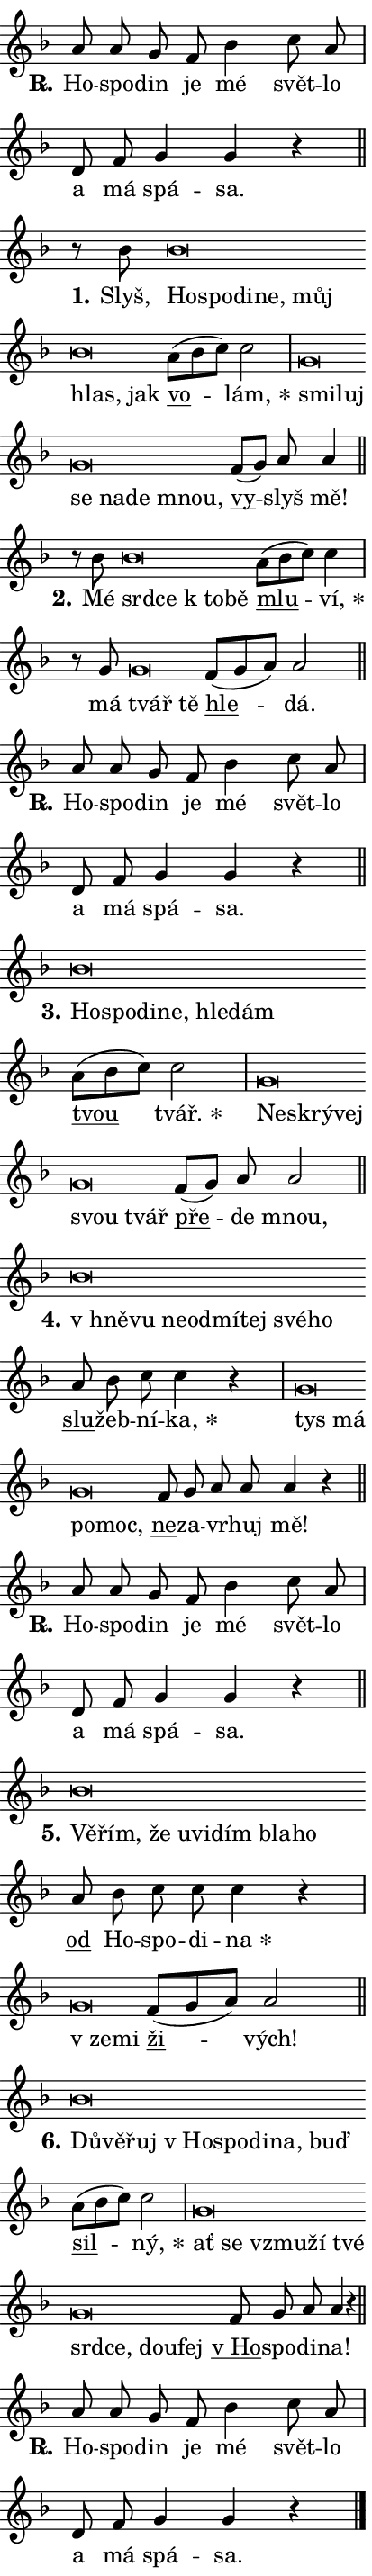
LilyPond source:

\version "2.24.0"
\header { tagline = "" }
\paper {
  indent = 0\cm
  top-margin = 0\cm
  right-margin = 0.13\cm % to fit lyric hyphens
  bottom-margin = 0\cm
  left-margin = 0\cm
  paper-width = 7\cm
  page-breaking = #ly:one-page-breaking
  system-system-spacing.basic-distance = #11
  score-system-spacing.basic-distance = #11
  ragged-last = ##f
}


%% Author: Thomas Morley
%% https://lists.gnu.org/archive/html/lilypond-user/2020-05/msg00002.html
#(define (line-position grob)
"Returns position of @var[grob} in current system:
   @code{'start}, if at first time-step
   @code{'end}, if at last time-step
   @code{'middle} otherwise
"
  (let* ((col (ly:item-get-column grob))
         (ln (ly:grob-object col 'left-neighbor))
         (rn (ly:grob-object col 'right-neighbor))
         (col-to-check-left (if (ly:grob? ln) ln col))
         (col-to-check-right (if (ly:grob? rn) rn col))
         (break-dir-left
           (and
             (ly:grob-property col-to-check-left 'non-musical #f)
             (ly:item-break-dir col-to-check-left)))
         (break-dir-right
           (and
             (ly:grob-property col-to-check-right 'non-musical #f)
             (ly:item-break-dir col-to-check-right))))
        (cond ((eqv? 1 break-dir-left) 'start)
              ((eqv? -1 break-dir-right) 'end)
              (else 'middle))))

#(define (tranparent-at-line-position vctor)
  (lambda (grob)
  "Relying on @code{line-position} select the relevant enry from @var{vctor}.
Used to determine transparency,"
    (case (line-position grob)
      ((end) (not (vector-ref vctor 0)))
      ((middle) (not (vector-ref vctor 1)))
      ((start) (not (vector-ref vctor 2))))))

noteHeadBreakVisibility =
#(define-music-function (break-visibility)(vector?)
"Makes @code{NoteHead}s transparent relying on @var{break-visibility}"
#{
  \override NoteHead.transparent =
    #(tranparent-at-line-position break-visibility)
#})

#(define delete-ledgers-for-transparent-note-heads
  (lambda (grob)
    "Reads whether a @code{NoteHead} is transparent.
If so this @code{NoteHead} is removed from @code{'note-heads} from
@var{grob}, which is supposed to be @code{LedgerLineSpanner}.
As a result ledgers are not printed for this @code{NoteHead}"
    (let* ((nhds-array (ly:grob-object grob 'note-heads))
           (nhds-list
             (if (ly:grob-array? nhds-array)
                 (ly:grob-array->list nhds-array)
                 '()))
           ;; Relies on the transparent-property being done before
           ;; Staff.LedgerLineSpanner.after-line-breaking is executed.
           ;; This is fragile ...
           (to-keep
             (remove
               (lambda (nhd)
                 (ly:grob-property nhd 'transparent #f))
               nhds-list)))
      ;; TODO find a better method to iterate over grob-arrays, similiar
      ;; to filter/remove etc for lists
      ;; For now rebuilt from scratch
      (set! (ly:grob-object grob 'note-heads)  '())
      (for-each
        (lambda (nhd)
          (ly:pointer-group-interface::add-grob grob 'note-heads nhd))
        to-keep))))

squashNotes = {
  \override NoteHead.X-extent = #'(-0.2 . 0.2)
  \override NoteHead.Y-extent = #'(-0.75 . 0)
  \override NoteHead.stencil =
    #(lambda (grob)
       (let ((pos (ly:grob-property grob 'staff-position)))
         (begin
           (if (< pos -7) (display "ERROR: Lower brevis then expected\n") (display "OK: Expected brevis position\n"))
           (if (<= pos -6) ly:text-interface::print ly:note-head::print))))
}
unSquashNotes = {
  \revert NoteHead.X-extent
  \revert NoteHead.Y-extent
  \revert NoteHead.stencil
}

hideNotes = \noteHeadBreakVisibility #begin-of-line-visible
unHideNotes = \noteHeadBreakVisibility #all-visible

% work-around for resetting accidentals
% https://lilypond.org/doc/v2.23/Documentation/notation/displaying-rhythms#unmetered-music
cadenzaMeasure = {
  \cadenzaOff
  \partial 1024 s1024
  \cadenzaOn
}

#(define-markup-command (accent layout props text) (markup?)
  "Underline accented syllable"
  (interpret-markup layout props
    #{\markup \override #'(offset . 4.3) \underline { #text }#}))

responsum = \markup \concat {
  "R" \hspace #-1.05 \path #0.1 #'((moveto 0 0.07) (lineto 0.9 0.8)) \hspace #0.05 "."
}

spaceSize = #0.6828661417322834 % exact space size for TeX Gyre Schola

\layout {
  \context {
    \Staff
    \remove "Time_signature_engraver"
    \override LedgerLineSpanner.after-line-breaking = #delete-ledgers-for-transparent-note-heads
  }
  \context {
    \Lyrics {
      \override LyricSpace.minimum-distance = \spaceSize
      \override LyricText.font-name = #"TeX Gyre Schola"
      \override LyricText.font-size = 1
      \override StanzaNumber.font-name = #"TeX Gyre Schola Bold"
      \override StanzaNumber.font-size = 1
    }
  }
  \context {
    \Score 
    \override NoteHead.text =
      #(lambda (grob) 
        (let ((pos (ly:grob-property grob 'staff-position)))
          #{\markup {
            \combine
              \halign #-0.55 \raise #(if (= pos -6) 0 0.5) \override #'(thickness . 2) \draw-line #'(3.2 . 0)
              \musicglyph "noteheads.sM1"
          }#}))
  }
}

% magnetic-lyrics.ily
%
%   written by
%     Jean Abou Samra <jean@abou-samra.fr>
%     Werner Lemberg <wl@gnu.org>
%
%   adapted by
%     Jiri Hon <jiri.hon@gmail.com>
%
% Version 2022-Apr-15

% https://www.mail-archive.com/lilypond-user@gnu.org/msg149350.html

#(define (Left_hyphen_pointer_engraver context)
   "Collect syllable-hyphen-syllable occurrences in lyrics and store
them in properties.  This engraver only looks to the left.  For
example, if the lyrics input is @code{foo -- bar}, it does the
following.

@itemize @bullet
@item
Set the @code{text} property of the @code{LyricHyphen} grob between
@q{foo} and @q{bar} to @code{foo}.

@item
Set the @code{left-hyphen} property of the @code{LyricText} grob with
text @q{foo} to the @code{LyricHyphen} grob between @q{foo} and
@q{bar}.
@end itemize

Use this auxiliary engraver in combination with the
@code{lyric-@/text::@/apply-@/magnetic-@/offset!} hook."
   (let ((hyphen #f)
         (text #f))
     (make-engraver
      (acknowledgers
       ((lyric-syllable-interface engraver grob source-engraver)
        (set! text grob)))
      (end-acknowledgers
       ((lyric-hyphen-interface engraver grob source-engraver)
        ;(when (not (grob::has-interface grob 'lyric-space-interface))
          (set! hyphen grob)));)
      ((stop-translation-timestep engraver)
       (when (and text hyphen)
         (ly:grob-set-object! text 'left-hyphen hyphen))
       (set! text #f)
       (set! hyphen #f)))))

#(define (lyric-text::apply-magnetic-offset! grob)
   "If the space between two syllables is less than the value in
property @code{LyricText@/.details@/.squash-threshold}, move the right
syllable to the left so that it gets concatenated with the left
syllable.

Use this function as a hook for
@code{LyricText@/.after-@/line-@/breaking} if the
@code{Left_@/hyphen_@/pointer_@/engraver} is active."
   (let ((hyphen (ly:grob-object grob 'left-hyphen #f)))
     (when hyphen
       (let ((left-text (ly:spanner-bound hyphen LEFT)))
         (when (grob::has-interface left-text 'lyric-syllable-interface)
           (let* ((common (ly:grob-common-refpoint grob left-text X))
                  (this-x-ext (ly:grob-extent grob common X))
                  (left-x-ext
                   (begin
                     ;; Trigger magnetism for left-text.
                     (ly:grob-property left-text 'after-line-breaking)
                     (ly:grob-extent left-text common X)))
                  ;; `delta` is the gap width between two syllables.
                  (delta (- (interval-start this-x-ext)
                            (interval-end left-x-ext)))
                  (details (ly:grob-property grob 'details))
                  (threshold (assoc-get 'squash-threshold details 0.2)))
             (when (< delta threshold)
               (let* (;; We have to manipulate the input text so that
                      ;; ligatures crossing syllable boundaries are not
                      ;; disabled.  For languages based on the Latin
                      ;; script this is essentially a beautification.
                      ;; However, for non-Western scripts it can be a
                      ;; necessity.
                      (lt (ly:grob-property left-text 'text))
                      (rt (ly:grob-property grob 'text))
                      (is-space (grob::has-interface hyphen 'lyric-space-interface))
                      (space (if is-space " " ""))
                      (extra-delta (if is-space spaceSize 0))
                      ;; Append new syllable.
                      (ltrt-space (if (and (string? lt) (string? rt))
                                (string-append lt space rt)
                                (make-concat-markup (list lt space rt))))
                      ;; Right-align `ltrt` to the right side.
                      (ltrt-space-markup (grob-interpret-markup
                               grob
                               (make-translate-markup
                                (cons (interval-length this-x-ext) 0)
                                (make-right-align-markup ltrt-space)))))
                 (begin
                   ;; Don't print `left-text`.
                   (ly:grob-set-property! left-text 'stencil #f)
                   ;; Set text and stencil (which holds all collected
                   ;; syllables so far) and shift it to the left.
                   (ly:grob-set-property! grob 'text ltrt-space)
                   (ly:grob-set-property! grob 'stencil ltrt-space-markup)
                   (ly:grob-translate-axis! grob (- (- delta extra-delta)) X))))))))))


#(define (lyric-hyphen::displace-bounds-first grob)
   ;; Make very sure this callback isn't triggered too early.
   (let ((left (ly:spanner-bound grob LEFT))
         (right (ly:spanner-bound grob RIGHT)))
     (ly:grob-property left 'after-line-breaking)
     (ly:grob-property right 'after-line-breaking)
     (ly:lyric-hyphen::print grob)))

squashThreshold = #0.4

\layout {
  \context {
    \Lyrics
    \consists #Left_hyphen_pointer_engraver
    \override LyricText.after-line-breaking =
      #lyric-text::apply-magnetic-offset!
    \override LyricHyphen.stencil = #lyric-hyphen::displace-bounds-first
    \override LyricText.details.squash-threshold = \squashThreshold
    \override LyricHyphen.minimum-distance = 0
    \override LyricHyphen.minimum-length = \squashThreshold
  }
}

squashText = \override LyricText.details.squash-threshold = 9999
unSquashText = \override LyricText.details.squash-threshold = \squashThreshold

leftText = \override LyricText.self-alignment-X = #LEFT
unLeftText = \revert LyricText.self-alignment-X

starOffset = #(lambda (grob) 
                (let ((x_offset (ly:self-alignment-interface::aligned-on-x-parent grob)))
                  (if (= x_offset 0) 0 (+ x_offset 1.2))))

star = #(define-music-function (syllable)(string?)
"Append star separator at the end of a syllable"
#{
  \once \override LyricText.X-offset = #starOffset
  \lyricmode { \markup {
    #syllable
    \override #'((font-name . "TeX Gyre Schola Bold")) \hspace #0.2 \lower #0.65 \larger "*"
  } }
#})

starAccent = #(define-music-function (syllable)(string?)
"Append star separator at the end of a syllable and make accent"
#{
  \once \override LyricText.X-offset = #starOffset
  \lyricmode { \markup {
    \accent #syllable
    \override #'((font-name . "TeX Gyre Schola Bold")) \hspace #0.2 \lower #0.65 \larger "*"
  } }
#})

breath = #(define-music-function (syllable)(string?)
"Append breathing indicator at the end of a syllable"
#{
  \lyricmode { \markup { #syllable "+" } }
#})

optionalBreath = #(define-music-function (syllable)(string?)
"Append optional breathing indicator at the end of a syllable"
#{
  \lyricmode { \markup { #syllable "(+)" } }
#})


\score {
    <<
        \new Voice = "melody" { \cadenzaOn \key f \major \relative { a'8 a g f bes4 c8 a \cadenzaMeasure \bar "|" d, f \bar "" g4 g r \cadenzaMeasure \bar "||" \break } }
        \new Lyrics \lyricsto "melody" { \lyricmode { \set stanza = \responsum
Ho -- spo -- din je mé svět -- lo a má spá -- sa. } }
    >>
    \layout {}
}

\score {
    <<
        \new Voice = "melody" { \cadenzaOn \key f \major \relative { r8 bes'8 \squashNotes bes\breve*1/16 \hideNotes \breve*1/16 \bar "" \breve*1/16 \bar "" \breve*1/16 \bar "" \breve*1/16 \bar "" \breve*1/16 \breve*1/16 \bar "" \unHideNotes \unSquashNotes \bar "" a8[( bes c)] c2 \cadenzaMeasure \bar "|" \squashNotes g\breve*1/16 \hideNotes \breve*1/16 \bar "" \breve*1/16 \bar "" \breve*1/16 \bar "" \breve*1/16 \breve*1/16 \bar "" \unHideNotes \unSquashNotes \bar "" f8[( g)] a a4 \cadenzaMeasure \bar "||" \break } }
        \new Lyrics \lyricsto "melody" { \lyricmode { \set stanza = "1."
Slyš, \leftText Ho -- \squashText spo -- di -- ne, můj hlas, jak \unLeftText \unSquashText \markup \accent vo -- \star lám, \leftText smi -- \squashText luj se na -- de mnou, \unLeftText \unSquashText \markup \accent vy -- slyš mě! } }
    >>
    \layout {}
}

\score {
    <<
        \new Voice = "melody" { \cadenzaOn \key f \major \relative { r8 bes'8 \squashNotes bes\breve*1/16 \hideNotes \breve*1/16 \bar "" \breve*1/16 \breve*1/16 \bar "" \unHideNotes \unSquashNotes \bar "" a8[( bes c)] c4 \cadenzaMeasure \bar "|" r8 g \squashNotes g\breve*1/16 \hideNotes \breve*1/16 \bar "" \unHideNotes \unSquashNotes \bar "" f8[( g a)] a2 \cadenzaMeasure \bar "||" \break } }
        \new Lyrics \lyricsto "melody" { \lyricmode { \set stanza = "2."
Mé \leftText srd -- \squashText ce "k to" -- bě \unLeftText \unSquashText \markup \accent mlu -- \star ví, má \leftText tvář \squashText tě \unLeftText \unSquashText \markup \accent hle -- dá. } }
    >>
    \layout {}
}

\score {
    <<
        \new Voice = "melody" { \cadenzaOn \key f \major \relative { a'8 a g f bes4 c8 a \cadenzaMeasure \bar "|" d, f \bar "" g4 g r \cadenzaMeasure \bar "||" \break } }
        \new Lyrics \lyricsto "melody" { \lyricmode { \set stanza = \responsum
Ho -- spo -- din je mé svět -- lo a má spá -- sa. } }
    >>
    \layout {}
}

\score {
    <<
        \new Voice = "melody" { \cadenzaOn \key f \major \relative { \squashNotes bes'\breve*1/16 \hideNotes \breve*1/16 \bar "" \breve*1/16 \bar "" \breve*1/16 \bar "" \breve*1/16 \breve*1/16 \bar "" \unHideNotes \unSquashNotes \bar "" a8[( bes c)] c2 \cadenzaMeasure \bar "|" \squashNotes g\breve*1/16 \hideNotes \breve*1/16 \bar "" \breve*1/16 \bar "" \breve*1/16 \breve*1/16 \bar "" \unHideNotes \unSquashNotes \bar "" f8[( g)] a a2 \cadenzaMeasure \bar "||" \break } }
        \new Lyrics \lyricsto "melody" { \lyricmode { \set stanza = "3."
\leftText Ho -- \squashText spo -- di -- ne, hle -- dám \unLeftText \unSquashText \markup \accent tvou \star tvář. \leftText Ne -- \squashText skrý -- vej svou tvář \unLeftText \unSquashText \markup \accent pře -- de mnou, } }
    >>
    \layout {}
}

\score {
    <<
        \new Voice = "melody" { \cadenzaOn \key f \major \relative { \squashNotes bes'\breve*1/16 \hideNotes \breve*1/16 \bar "" \breve*1/16 \bar "" \breve*1/16 \bar "" \breve*1/16 \bar "" \breve*1/16 \bar "" \breve*1/16 \breve*1/16 \bar "" \unHideNotes \unSquashNotes \bar "" a8 bes c c4 r \cadenzaMeasure \bar "|" \squashNotes g\breve*1/16 \hideNotes \breve*1/16 \bar "" \breve*1/16 \breve*1/16 \bar "" \unHideNotes \unSquashNotes \bar "" f8 g a a a4 r \cadenzaMeasure \bar "||" \break } }
        \new Lyrics \lyricsto "melody" { \lyricmode { \set stanza = "4."
\leftText "v hně" -- \squashText vu ne -- od -- mí -- tej své -- ho \unLeftText \unSquashText \markup \accent slu -- žeb -- ní -- \star ka, \leftText tys \squashText má po -- moc, \unLeftText \unSquashText \markup \accent ne -- za -- vr -- huj mě! } }
    >>
    \layout {}
}

\score {
    <<
        \new Voice = "melody" { \cadenzaOn \key f \major \relative { a'8 a g f bes4 c8 a \cadenzaMeasure \bar "|" d, f \bar "" g4 g r \cadenzaMeasure \bar "||" \break } }
        \new Lyrics \lyricsto "melody" { \lyricmode { \set stanza = \responsum
Ho -- spo -- din je mé svět -- lo a má spá -- sa. } }
    >>
    \layout {}
}

\score {
    <<
        \new Voice = "melody" { \cadenzaOn \key f \major \relative { \squashNotes bes'\breve*1/16 \hideNotes \breve*1/16 \bar "" \breve*1/16 \bar "" \breve*1/16 \bar "" \breve*1/16 \bar "" \breve*1/16 \bar "" \breve*1/16 \breve*1/16 \bar "" \unHideNotes \unSquashNotes \bar "" a8 bes c c c4 r \cadenzaMeasure \bar "|" \squashNotes g\breve*1/16 \hideNotes \breve*1/16 \bar "" \unHideNotes \unSquashNotes \bar "" f8[( g a)] a2 \cadenzaMeasure \bar "||" \break } }
        \new Lyrics \lyricsto "melody" { \lyricmode { \set stanza = "5."
\leftText Vě -- \squashText řím, že u -- vi -- dím bla -- ho \unLeftText \unSquashText \markup \accent od Ho -- spo -- di -- \star na \leftText "v ze" -- \squashText mi \unLeftText \unSquashText \markup \accent ži -- vých! } }
    >>
    \layout {}
}

\score {
    <<
        \new Voice = "melody" { \cadenzaOn \key f \major \relative { \squashNotes bes'\breve*1/16 \hideNotes \breve*1/16 \bar "" \breve*1/16 \bar "" \breve*1/16 \bar "" \breve*1/16 \bar "" \breve*1/16 \bar "" \breve*1/16 \breve*1/16 \bar "" \unHideNotes \unSquashNotes \bar "" a8[( bes c)] c2 \cadenzaMeasure \bar "|" \squashNotes g\breve*1/16 \hideNotes \breve*1/16 \bar "" \breve*1/16 \bar "" \breve*1/16 \bar "" \breve*1/16 \bar "" \breve*1/16 \bar "" \breve*1/16 \bar "" \breve*1/16 \breve*1/16 \bar "" \unHideNotes \unSquashNotes \bar "" f8 g a a4 r \cadenzaMeasure \bar "||" \break } }
        \new Lyrics \lyricsto "melody" { \lyricmode { \set stanza = "6."
\leftText Dů -- \squashText vě -- řuj "v Ho" -- spo -- di -- na, buď \unLeftText \unSquashText \markup \accent sil -- \star ný, \leftText ať \squashText se vzmu -- ží tvé srd -- ce, dou -- fej \unLeftText \unSquashText \markup \accent "v Ho" -- spo -- di -- na! } }
    >>
    \layout {}
}

\score {
    <<
        \new Voice = "melody" { \cadenzaOn \key f \major \relative { a'8 a g f bes4 c8 a \cadenzaMeasure \bar "|" d, f \bar "" g4 g r \cadenzaMeasure \bar "||" \break } \bar "|." }
        \new Lyrics \lyricsto "melody" { \lyricmode { \set stanza = \responsum
Ho -- spo -- din je mé svět -- lo a má spá -- sa. } }
    >>
    \layout {}
}
